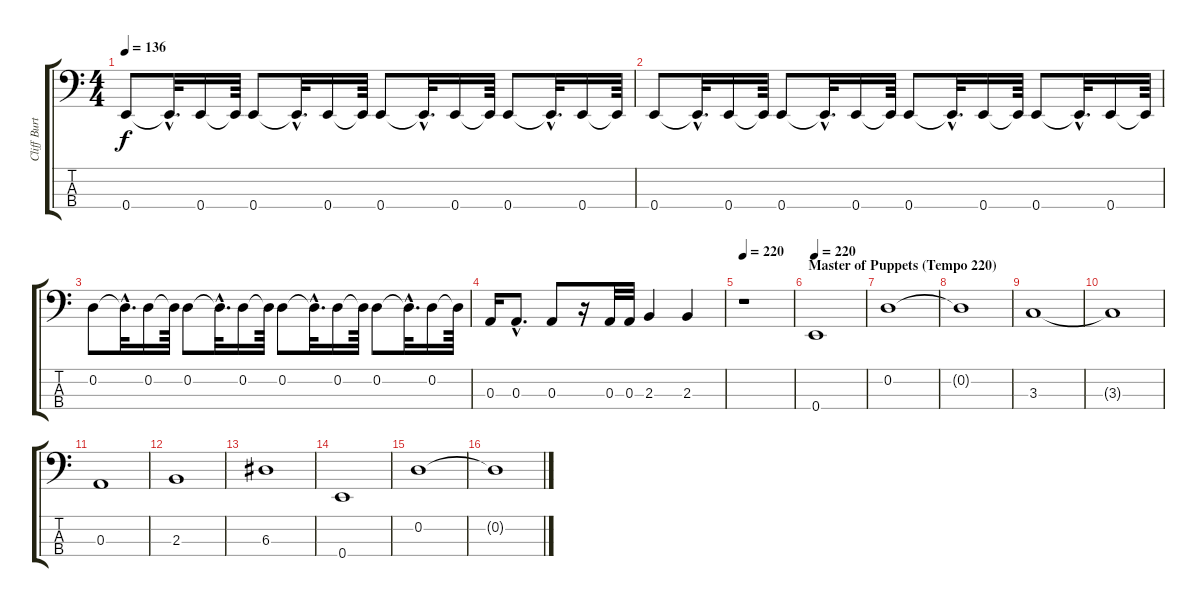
\track ("Cliff Burton (Bass)" "Cliff Burt") {instrument electricbasspick}
\staff {score tabs}
\tuning (G2 D2 A1 E1) {hide}
\ts (4 4)
\tempo 136
\clef f4
\ks c
0.4.8{dy f} 0.4{hac t}.32{d} 0.4.16 0.4{t}.64 0.4.8 0.4{hac t}.32{d} 0.4.16 0.4{t}.64 0.4.8 0.4{hac t}.32{d} 0.4.16 0.4{t}.64 0.4.8 0.4{hac t}.32{d} 0.4.16 0.4{t}.64 |
0.4.8 0.4{hac t}.32{d} 0.4.16 0.4{t}.64 0.4.8 0.4{hac t}.32{d} 0.4.16 0.4{t}.64 0.4.8 0.4{hac t}.32{d} 0.4.16 0.4{t}.64 0.4.8 0.4{hac t}.32{d} 0.4.16 0.4{t}.64 |
0.2.8 0.2{hac t}.32{d} 0.2.16 0.2{t}.64 0.2.8 0.2{hac t}.32{d} 0.2.16 0.2{t}.64 0.2.8 0.2{hac t}.32{d} 0.2.16 0.2{t}.64 0.2.8 0.2{hac t}.32{d} 0.2.16 0.2{t}.64 |
0.3.16 0.3{hac}.8{d} 0.3.8 r.16 0.3.32 0.3.32 2.3.4 2.3.4 |
\tempo 220
r.1 |
\section ("" "Master of Puppets (Tempo 220)")
\tempo 220
0.4.1 |
0.2.1 |
0.2{t}.1 |
3.3.1 |
3.3{t}.1 |
0.3.1 |
2.3.1 |
6.3.1 |
0.4.1 |
0.2.1 |
0.2{t}.1
